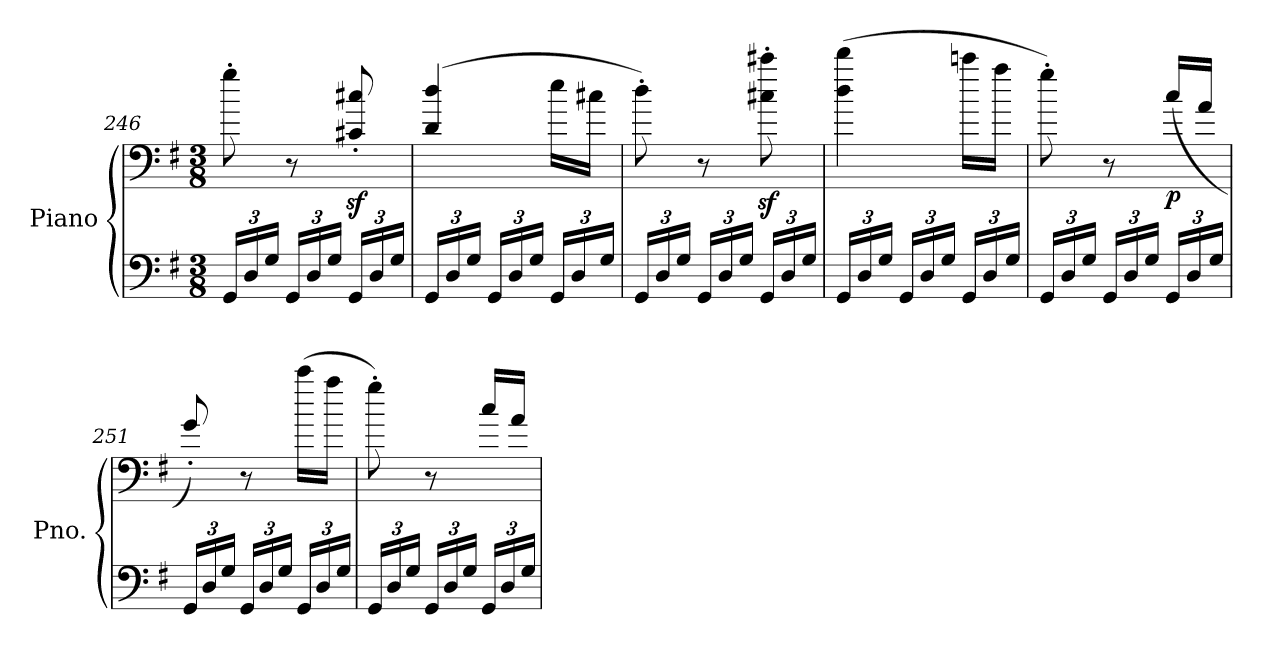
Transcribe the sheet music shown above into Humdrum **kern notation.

**kern	**kern	**dynam
*part1	*part1	*part1
*staff2	*staff1	*staff1/2
*I"Piano	*	*
*I'Pno.	*	*
!!LO:LB:g=z
*clefF4	*clefF4	*
*k[f#]	*k[f#]	*
*M3/8	*M3/8	*
*Xbrackettup	*	*
=246	=246	=246
24GG/LL	8gg'\	.
24D/	.	.
24G/JJ	.	.
24GG/LL	8r	.
24D/	.	.
24G/JJ	.	.
24GG/LL	8c#X/z<' 8cc#X/z<'	.
24D/	.	.
24G/JJ	.	.
=247	=247	=247
24GG/LL	(>4d/ 4dd/	.
24D/	.	.
24G/JJ	.	.
24GG/LL	.	.
24D/	.	.
24G/JJ	.	.
24GG/LL	16ee\LL	.
24D/	.	.
.	16cc#X\JJ	.
24G/JJ	.	.
=248	=248	=248
24GG/LL	8dd'\)	.
24D/	.	.
24G/JJ	.	.
24GG/LL	8r	.
24D/	.	.
24G/JJ	.	.
24GG/LL	8cc#X\z<' 8ccc#X\z<'	.
24D/	.	.
24G/JJ	.	.
=249	=249	=249
24GG/LL	(>4dd\ 4ddd\	.
24D/	.	.
24G/JJ	.	.
24GG/LL	.	.
24D/	.	.
24G/JJ	.	.
24GG/LL	16cccn\LL	.
24D/	.	.
.	16aa\JJ	.
24G/JJ	.	.
!!LO:LB:g=z
=250	=250	=250
24GG/LL	8gg'\)	.
24D/	.	.
24G/JJ	.	.
24GG/LL	8r	.
24D/	.	.
24G/JJ	.	.
!	!	!LO:DY:b
24GG/LL	(<16cc/LL	p
24D/	.	.
.	16a/JJ	.
24G/JJ	.	.
=251	=251	=251
24GG/LL	8g'/)	.
24D/	.	.
24G/JJ	.	.
24GG/LL	8r	.
24D/	.	.
24G/JJ	.	.
24GG/LL	(>16ccc\LL	.
24D/	.	.
.	16aa\JJ	.
24G/JJ	.	.
=252	=252	=252
24GG/LL	8gg'\)	.
24D/	.	.
24G/JJ	.	.
24GG/LL	8r	.
24D/	.	.
24G/JJ	.	.
24GG/LL	16cc/LL	.
24D/	.	.
.	16a/JJ	.
24G/JJ	.	.
=	=	=
*-	*-	*-
